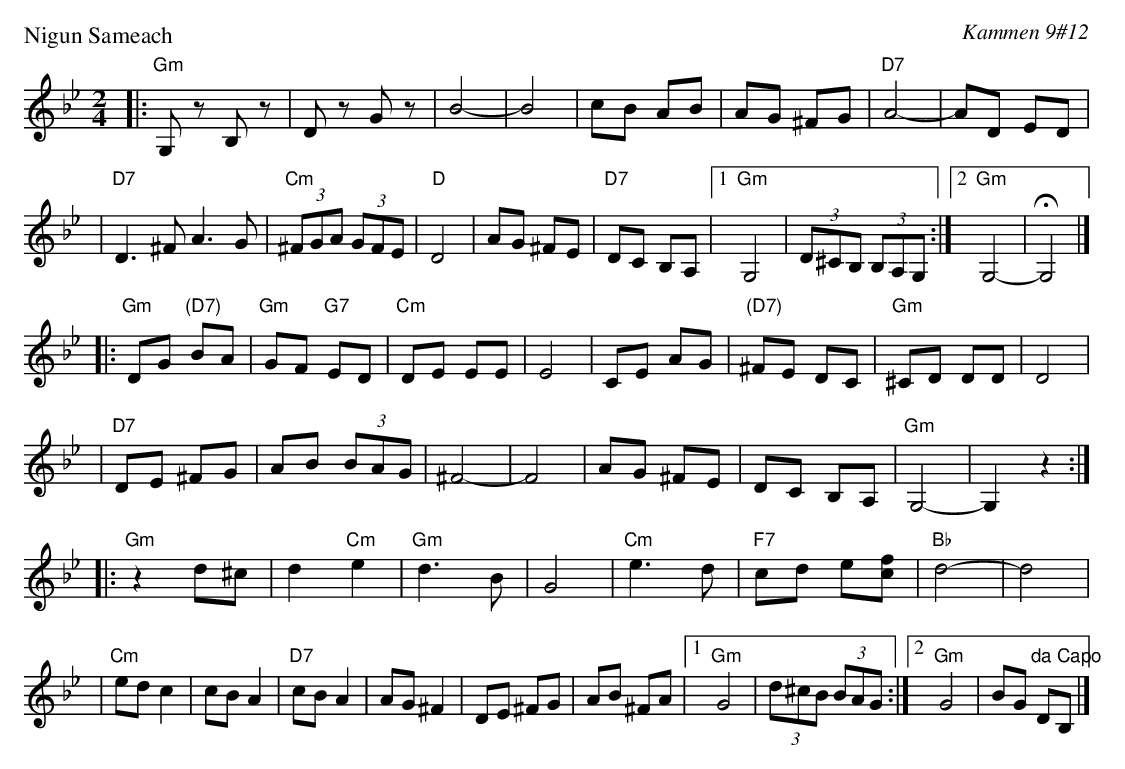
X:1
P: Nigun Sameach
O: Kammen 9#12
M: 2/4
L: 1/8
K: Gm
|: "Gm"G,z B,z | Dz Gz | B4- | B4 \
| cB AB | AG ^FG | "D7"A4- | AD ED |
| "D7"D3 ^F A3 G | "Cm"(3^FGA (3GFE | "D"D4 | AG ^FE \
| "D7"DC B,A, |1 "Gm"G,4 | (3D^CB, (3B,A,G, :|2 "Gm"G,4- | HG,4 |]
|: "Gm"DG "(D7)"BA | "Gm"GF "G7"ED | "Cm"DE EE | E4 \
| CE AG | "(D7)"^FE DC | "Gm"^CD DD | D4 |
| "D7"DE ^FG | AB (3BAG | ^F4- | F4 \
| AG ^FE | DC B,A, | "Gm"G,4- | G,2 z2 :|
|: "Gm"z2 d^c | d2 "Cm"e2 | "Gm"d3 B | G4 \
| "Cm"e3 d | "F7"cd e[fc] | "Bb"d4- | d4 |
| "Cm"ed c2  | cB A2 | "D7"cB A2 |  AG ^F2 \
| DE ^FG | AB  ^FA |1 "Gm"G4 | (3d^cB (3BAG :|2 "Gm"G4 | BG "da Capo"DB, |]
